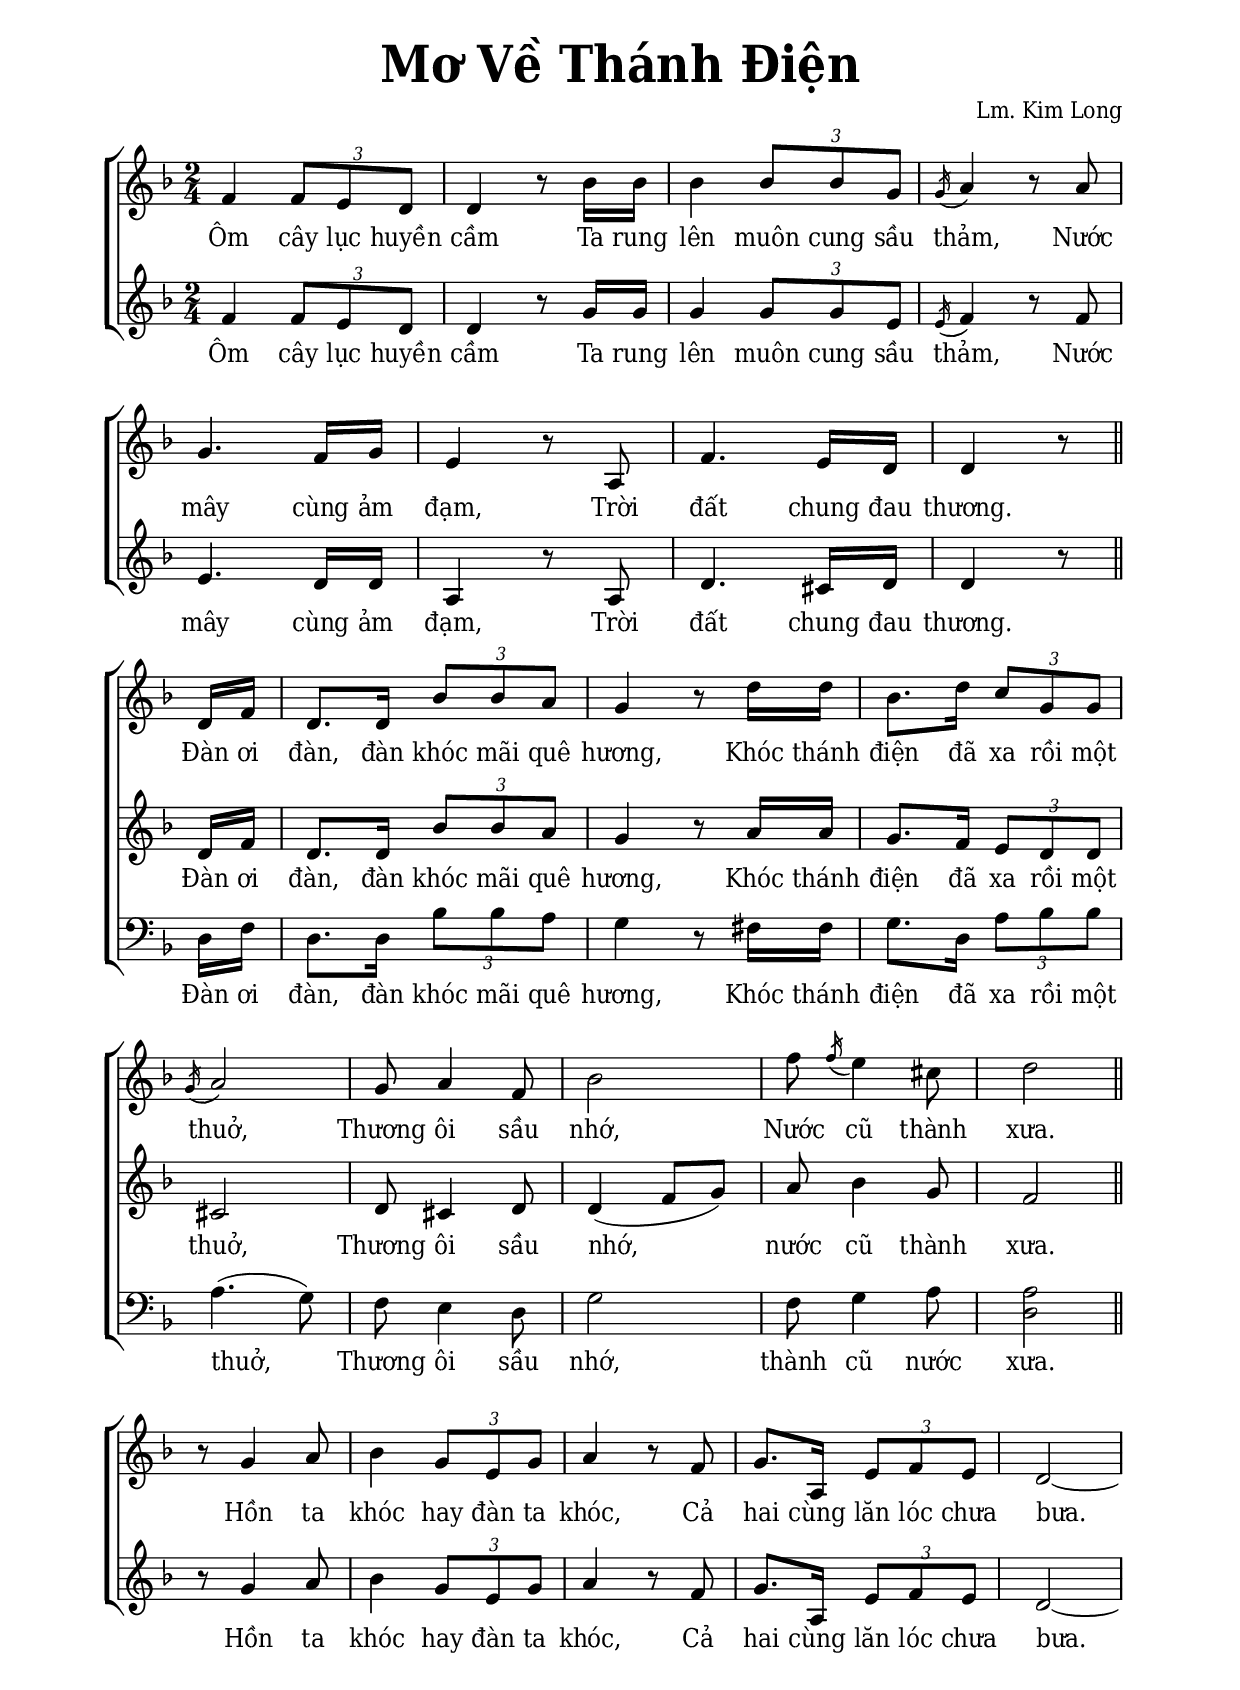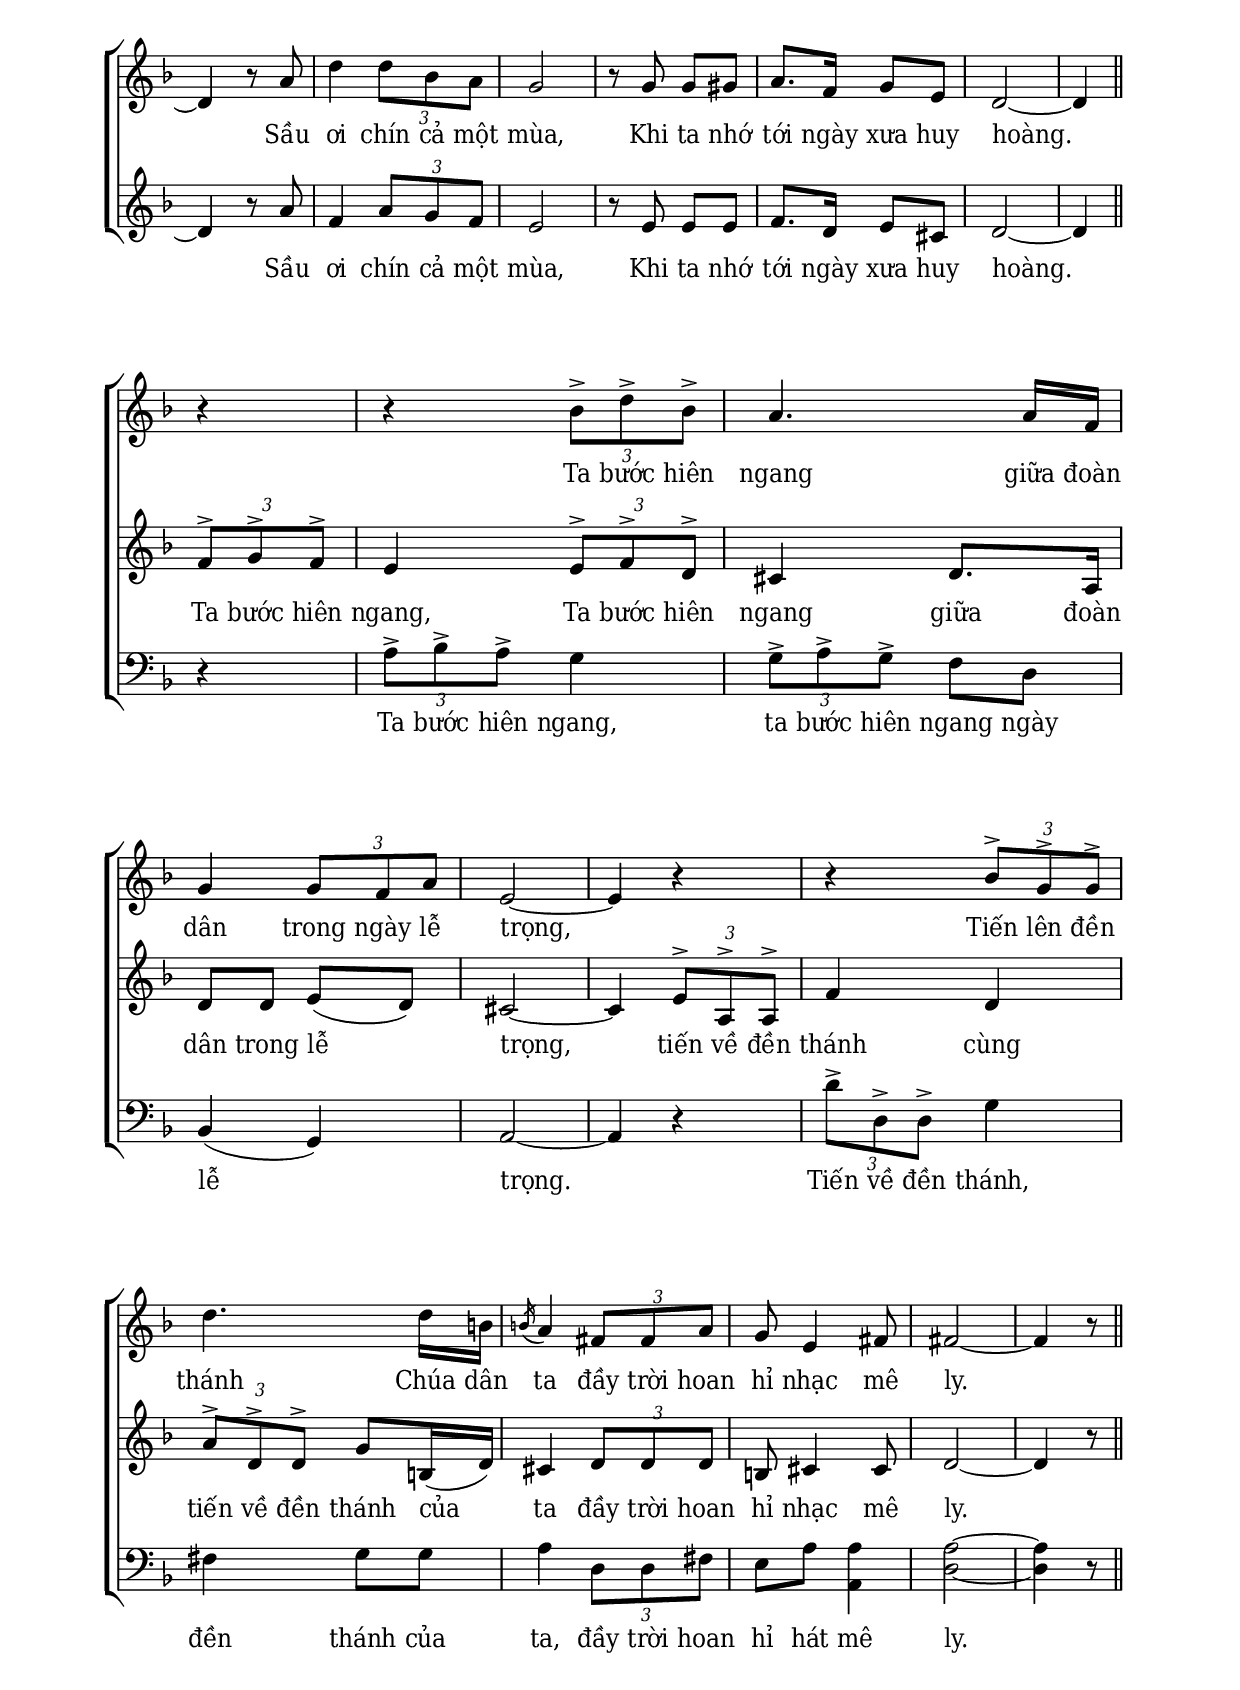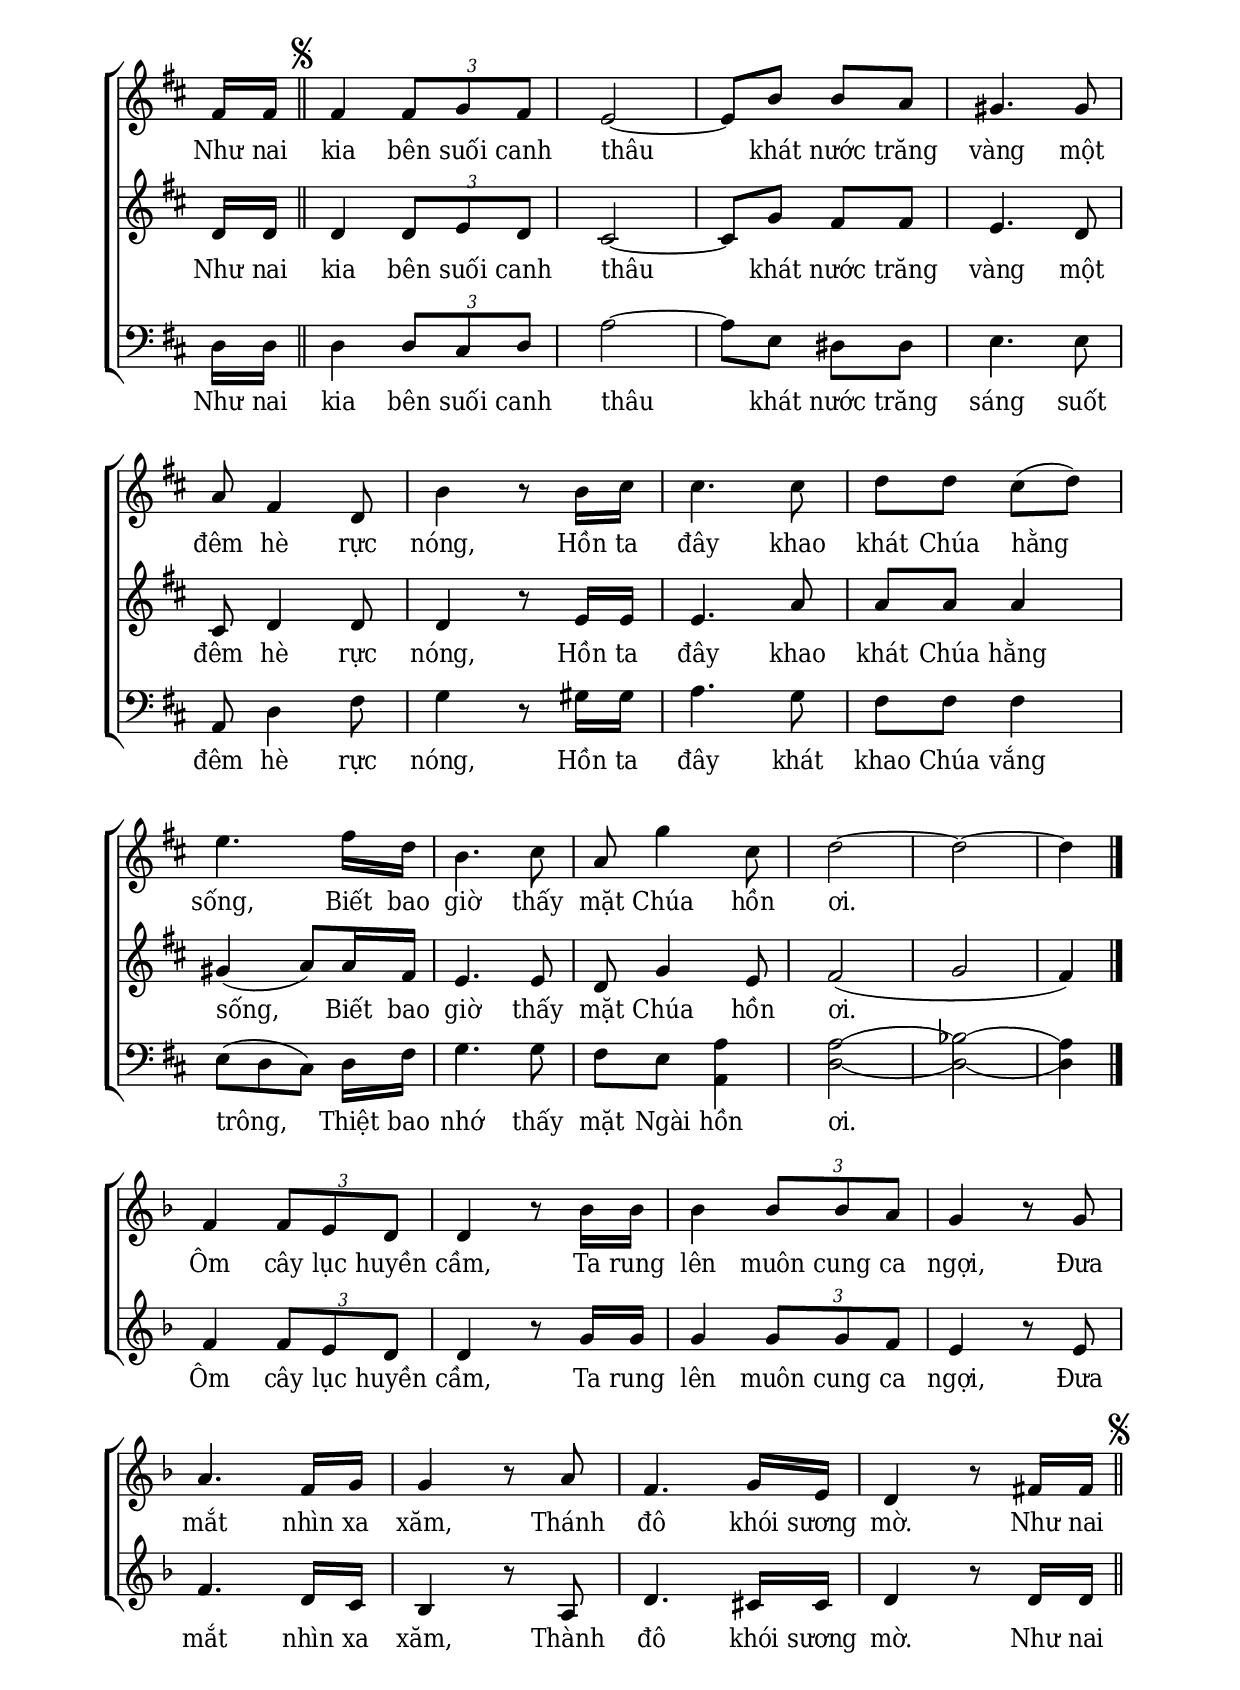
% Cài đặt chung
\version "2.22.1"
\include "english.ly"

\header {
  title = \markup { \fontsize #3 "Mơ Về Thánh Điện" }
  composer = "Lm. Kim Long"
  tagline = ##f
}

% Nhạc
nhacDiepKhucSop = \relative c' {
  f4 \tuplet 3/2 { f8 e d } |
  d4 r8 bf'16 bf |
  bf4 \tuplet 3/2 { bf8 bf g } |
  \slashedGrace { g16 ( } a4) r8 a |
  g4. f16 g |
  e4 r8 a, |
  f'4. e16 d |
  d4 r8 \bar "||" \break
  d16 f |
  d8. d16 \tuplet 3/2 { bf'8 bf a } |
  g4 r8 d'16 d |
  bf8. d16 \tuplet 3/2 { c8 g g } |
  \slashedGrace { g16 ( } a2) |
  g8 a4 f8 |
  bf2 |
  f'8 \slashedGrace { f16 ( } e4) cs8 |
  d2 \bar "||" \break
  
  r8 g,4 a8 |
  bf4 \tuplet 3/2 { g8 e g } |
  a4 r8 f |
  g8. a,16 \tuplet 3/2 { e'8 f e } |
  d2 ~ |
  d4 r8 a' |
  d4 \tuplet 3/2 { d8 bf a } |
  g2 |
  r8 g g gs |
  a8. f16 g8 e |
  d2 ~ |
  d4 \bar "||" \break
  
  r4 |
  r \tuplet 3/2 { bf'8 ^> d ^> bf ^> } |
  a4. a16 f |
  g4 \tuplet 3/2 { g8 f a } |
  e2 ~ |
  e4 r |
  r \tuplet 3/2 { bf'8 ^> g ^> g ^> } |
  d'4. d16 b! |
  \slashedGrace { b!16 ( } a4) \tuplet 3/2 { fs8 fs a } |
  g e4 fs8 |
  fs2 ~ |
  fs4 r8 \bar "||" \break
  
  \set Staff.printKeyCancellation = ##f
  \set Staff.explicitKeySignatureVisibility = #end-of-line-invisible
  \key d \major
  fs16 fs
  \once \override Score.RehearsalMark.font-size = #0.1
  \mark \markup { \musicglyph #"scripts.segno" }
  \bar "||"
  
  fs4 \tuplet 3/2 { fs8 g fs } |
  e2 ~ |
  e8 b' b a |
  gs4. gs8 |
  a fs4 d8 |
  b'4 r8 b16 cs |
  cs4. cs8 |
  d d cs (d) |
  e4. fs16 d |
  b4. cs8 |
  a g'4 cs,8 |
  d2 ~ |
  d ~ |
  \partial 4 d4 \bar "|." \break
  
  \key f \major
  f,4 \tuplet 3/2 { f8 e d } |
  d4 r8 bf'16 bf |
  bf4 \tuplet 3/2 { bf8 bf a } |
  g4 r8 g |
  a4. f16 g |
  g4 r8 a |
  f4. g16 e |
  d4 r8 fs16 fs
  \once \override Score.RehearsalMark.font-size = #0.1
  \mark \markup { \musicglyph #"scripts.segno" }
  \bar "||"
}

nhacDiepKhucAlto = \relative c' {
  f4 \tuplet 3/2 { f8 e d } |
  d4 r8 g16 g |
  g4 \tuplet 3/2 { g8 g e } |
  \slashedGrace { e16 ( } f4) r8 f |
  e4. d16 d |
  a4 r8 a |
  d4. cs16 d |
  d4 r8
  d16 f |
  d8. d16 \tuplet 3/2 { bf'8 bf a } |
  g4 r8 a16 a |
  g8. f16 \tuplet 3/2 { e8 d d } |
  cs2 |
  d8 cs4 d8 |
  d4 (f8 g) |
  a bf4 g8 |
  f2 |
  r8 g4 a8 |
  bf4 \tuplet 3/2 { g8 e g } |
  a4 r8 f |
  g8. a,16 \tuplet 3/2 { e'8 f e } |
  d2 ~ |
  d4 r8 a' |
  f4 \tuplet 3/2 { a8 g f } |
  e2 |
  r8 e e e |
  f8. d16 e8 cs |
  d2 ~ |
  d4
  \tuplet 3/2 { f8 ^> g ^> f ^> } |
  e4 \tuplet 3/2 { e8 ^> f ^> d ^> } |
  cs4 d8. a16 |
  d8 d e (d) |
  cs2 ~ |
  cs4 \tuplet 3/2 { e8 ^> a, ^> a ^> } |
  f'4 d |
  \tuplet 3/2 { a'8 ^> d, ^> d ^> } g8 b,!16 (d) |
  cs4 \tuplet 3/2 { d8 d d } |
  b! cs4 cs8 |
  d2 ~ |
  d4 r8
  
  \set Staff.printKeyCancellation = ##f
  \set Staff.explicitKeySignatureVisibility = #end-of-line-invisible
  \key d \major
  d16 d |
  d4 \tuplet 3/2 { d8 e d } |
  cs2 ~ |
  cs8 g' fs fs |
  e4. d8 |
  cs d4 d8 |
  d4 r8 e16 e |
  e4. a8 |
  a a a4 |
  gs (a8) a16 fs |
  e4. e8 |
  d g4 e8 |
  fs2 ( |
  g |
  fs4)
  
  \key f \major
  f4 \tuplet 3/2 { f8 e d } |
  d4 r8 g16 g |
  g4 \tuplet 3/2 { g8 g f } |
  e4 r8 e |
  f4. d16 c |
  bf4 r8 a |
  d4. cs16 cs |
  d4 r8 d16 d
}

nhacDiepKhucBas = \relative c {
  R2*7
  r4 r8
  d16 f |
  d8. d16 \tuplet 3/2 { bf'8 bf a } |
  g4 r8 fs16 fs |
  g8. d16 \tuplet 3/2 { a'8 bf bf } |
  a4. (g8) |
  f e4 d8 |
  g2 |
  f8 g4 a8 |
  <a d,>2 |
  
  R2*11
  r4
  r |
  \tuplet 3/2 { a8 ^> bf ^> a ^> } g4 |
  \tuplet 3/2 { g8 ^> a ^> g ^> } f d |
  bf4 (g) |
  a2 ~ |
  a4 r |
  \tuplet 3/2 { d'8 ^> d, ^> d ^> } g4 |
  fs4 g8 g |
  a4 \tuplet 3/2 { d,8 d fs } |
  e a <a a,>4 |
  <a d,>2 ~ |
  <a d,>4 r8
  
  \set Staff.printKeyCancellation = ##f
  \set Staff.explicitKeySignatureVisibility = #end-of-line-invisible
  \key d \major
  d,16 d |
  d4 \tuplet 3/2 { d8 cs d } |
  a'2 ~ |
  a8 e ds ds |
  e4. e8 |
  a, d4 fs8 |
  g4 r8 gs16 gs |
  a4. g8 |
  fs fs fs4 |
  e8 ([d cs]) d16 fs |
  g4. g8 |
  fs e <a a,>4 |
  <a\=1^( d,\=2_(>2 |
  <bf\=1) \=1^( d,\=2) \=2_(> |
  <a\=1) d,\=2)>4
}

% Lời
loiDiepKhucSop = \lyricmode {
  Ôm cây lục huyền cầm
  Ta rung lên muôn cung sầu thảm,
  Nước mây cùng ảm đạm,
  Trời đất chung đau thương.
  Đàn ơi đàn, đàn khóc mãi quê hương,
  Khóc thánh điện đã xa rồi một thuở,
  Thương ôi sầu nhớ,
  Nước cũ thành xưa.
  Hồn ta khóc hay đàn ta khóc,
  Cả hai cùng lăn lóc chưa bưa.
  Sầu ơi chín cả một mùa,
  Khi ta nhớ tới ngày xưa huy hoàng.
  Ta bước hiên ngang giữa đoàn dân trong ngày lễ trọng,
  Tiến lên đền thánh Chúa dân ta đầy trời hoan hỉ nhạc mê ly.
  Như nai kia bên suối canh thâu
  khát nước trăng vàng một đêm hè rực nóng,
  Hồn ta đây khao khát Chúa hằng sống,
  Biết bao giờ thấy mặt Chúa hồn ơi.
  Ôm cây lục huyền cầm,
  Ta rung lên muôn cung ca ngợi,
  Đưa mắt nhìn xa xăm,
  Thánh đô khói sương mờ.
  Như nai
}

loiDiepKhucAlto = \lyricmode {
  Ôm cây lục huyền cầm
  Ta rung lên muôn cung sầu thảm,
  Nước mây cùng ảm đạm,
  Trời đất chung đau thương.
  Đàn ơi đàn, đàn khóc mãi quê hương,
  Khóc thánh điện đã xa rồi một thuở,
  Thương ôi sầu nhớ, nước cũ thành xưa.
  Hồn ta khóc hay đàn ta khóc,
  Cả hai cùng lăn lóc chưa bưa.
  Sầu ơi chín cả một mùa,
  Khi ta nhớ tới ngày xưa huy hoàng.
  Ta bước hiên ngang,
  Ta bước hiên ngang giữa đoàn dân trong lễ trọng,
  tiến về đền thánh cùng tiến về đền thánh của ta
  đầy trời hoan hỉ nhạc mê ly.
  Như nai kia bên suối canh thâu
  khát nước trăng vàng một đêm hè rực nóng,
  Hồn ta đây khao khát Chúa hằng sống,
  Biết bao giờ thấy mặt Chúa hồn ơi.
  Ôm cây lục huyền cầm,
  Ta rung lên muôn cung ca ngợi,
  Đưa mắt nhìn xa xăm,
  Thành đô khói sương mờ.
  Như nai
}

loiDiepKhucBas = \lyricmode {
  Đàn ơi đàn, đàn khóc mãi quê hương,
  Khóc thánh điện đã xa rồi một thuở,
  Thương ôi sầu nhớ, thành cũ nước xưa.
  Ta bước hiên ngang, ta bước hiên ngang ngày lễ trọng.
  Tiến về đền thánh, đền thánh của ta,
  đầy trời hoan hỉ hát mê ly.
  Như nai kia bên suối canh thâu khát nước trăng sáng
  suốt đêm hè rực nóng,
  Hồn ta đây khát khao Chúa vắng trông,
  Thiệt bao nhớ thấy mặt Ngài hồn ơi.
}

% Dàn trang
\paper {
  #(set-paper-size "a4")
  top-margin = 10\mm
  bottom-margin = 10\mm
  left-margin = 20\mm
  right-margin = 20\mm
  indent = #0
  #(define fonts
    (make-pango-font-tree
      "Deja Vu Serif Condensed"
      "Deja Vu Serif Condensed"
      "Deja Vu Serif Condensed"
      (/ 20 20)))
  print-page-number = #f
  page-count = #3
}

TongNhip = {
  \key f \major \time 2/4
  \set Timing.beamExceptions = #'()
  \set Timing.baseMoment = #(ly:make-moment 1/4)
  \set Timing.beatStructure = #'(1 1)
}

\score {
  \new ChoirStaff <<
    \new Staff <<
        \clef treble
        \new Voice = beSop {
          \TongNhip \nhacDiepKhucSop
        }
      \new Lyrics \lyricsto beSop \loiDiepKhucSop
    >>
    \new Staff <<
        \clef treble
        \new Voice = beAlto {
          \TongNhip \nhacDiepKhucAlto
        }
      \new Lyrics \lyricsto beAlto \loiDiepKhucAlto
    >>
    \new Staff <<
        \clef "bass"
        \new Voice = beBas {
          \TongNhip \nhacDiepKhucBas
        }
      \new Lyrics \lyricsto beBas \loiDiepKhucBas
    >>
  >>
  \layout {
    \override Lyrics.LyricSpace.minimum-distance = #0.8
    \override Score.BarNumber.break-visibility = ##(#f #f #f)
    \override Score.SpacingSpanner.uniform-stretching = ##t
    \context {
      \Staff \RemoveEmptyStaves
      \override VerticalAxisGroup.remove-first = ##t
    }
  }
}
